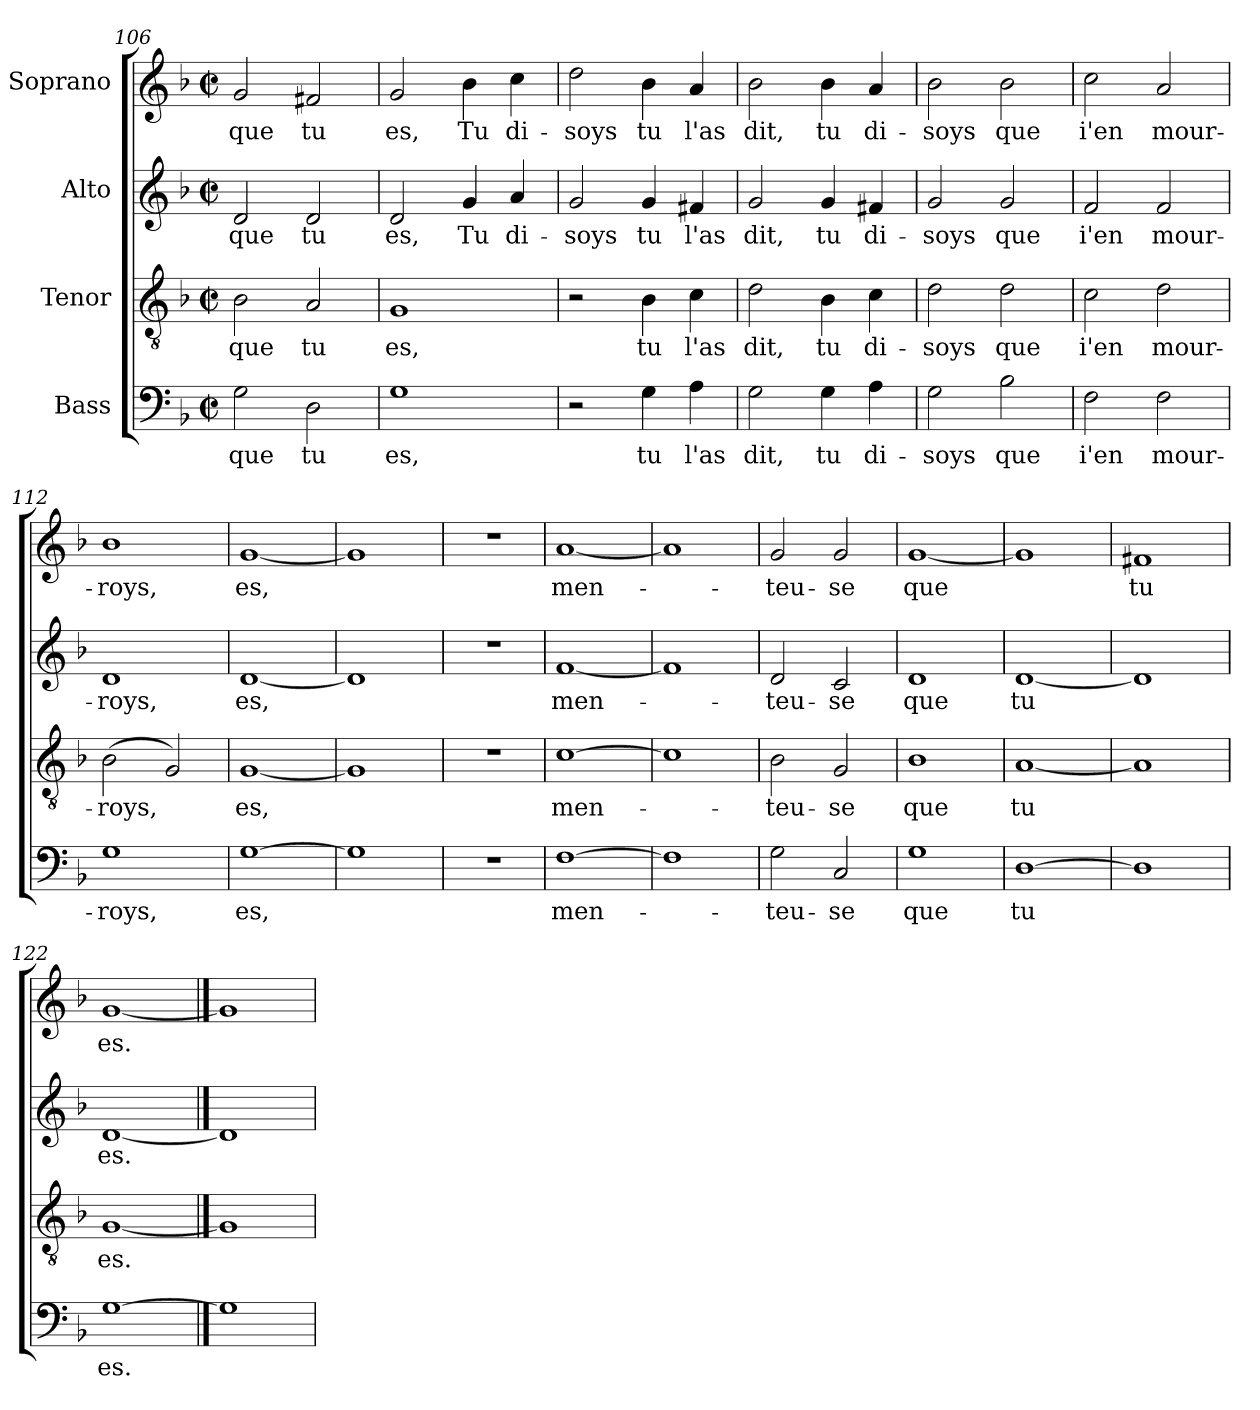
**kern	**text	**kern	**text	**kern	**text	**kern	**text
*part4	*part4	*part3	*part3	*part2	*part2	*part1	*part1
*staff4	*staff4	*staff3	*staff3	*staff2	*staff2	*staff1	*staff1
*I"Bass	*	*I"Tenor	*	*I"Alto	*	*I"Soprano	*
!!LO:LB:g=z
*clefF4	*	*clefGv2	*	*clefG2	*	*clefG2	*
*k[b-]	*	*k[b-]	*	*k[b-]	*	*k[b-]	*
*F:	*	*F:	*	*F:	*	*F:	*
*M2/2	*	*M2/2	*	*M2/2	*	*M2/2	*
*met(c|)	*	*met(c|)	*	*met(c|)	*	*met(c|)	*
=106	=106	=106	=106	=106	=106	=106	=106
2G\	que	2B-\	que	2d/	que	2g/	que
2D\	tu	2A/	tu	2d/	tu	2f#X/	tu
=107	=107	=107	=107	=107	=107	=107	=107
1G	es,	1G	es,	2d/	es,	2g/	es,
.	.	.	.	4g/	Tu	4b-\	Tu
.	.	.	.	4a/	di-	4cc\	di-
=108	=108	=108	=108	=108	=108	=108	=108
2r	.	2r	.	2g/	-soys	2dd\	-soys
4G\	tu	4B-\	tu	4g/	tu	4b-\	tu
4A\	l'as	4c\	l'as	4f#X/	l'as	4a/	l'as
=109	=109	=109	=109	=109	=109	=109	=109
2G\	dit,	2d\	dit,	2g/	dit,	2b-\	dit,
4G\	tu	4B-\	tu	4g/	tu	4b-\	tu
4A\	di-	4c\	di-	4f#X/	di-	4a/	di-
=110	=110	=110	=110	=110	=110	=110	=110
2G\	-soys	2d\	-soys	2g/	-soys	2b-\	-soys
2B-\	que	2d\	que	2g/	que	2b-\	que
=111	=111	=111	=111	=111	=111	=111	=111
2F\	i'en	2c\	i'en	2f/	i'en	2cc\	i'en
2F\	mour-	2d\	mour-	2f/	mour-	2a/	mour-
=112	=112	=112	=112	=112	=112	=112	=112
1G	-roys,	(2B-\	-roys,	1d	-roys,	1b-	-roys,
.	.	2G/)	.	.	.	.	.
!!LO:LB:g=z
=113	=113	=113	=113	=113	=113	=113	=113
[1G	es,	[1G	es,	[1d	es,	[1g	es,
=114	=114	=114	=114	=114	=114	=114	=114
1G]	.	1G]	.	1d]	.	1g]	.
=115	=115	=115	=115	=115	=115	=115	=115
1r	.	1r	.	1r	.	1r	.
=116	=116	=116	=116	=116	=116	=116	=116
[1F	men-	[1c	men-	[1f	men-	[1a	men-
=117	=117	=117	=117	=117	=117	=117	=117
1F]	.	1c]	.	1f]	.	1a]	.
=118	=118	=118	=118	=118	=118	=118	=118
2G\	-teu-	2B-\	-teu-	2d/	-teu-	2g/	-teu-
2C/	-se	2G/	-se	2c/	-se	2g/	-se
=119	=119	=119	=119	=119	=119	=119	=119
1G	que	1B-	que	1d	que	[1g	que
=120	=120	=120	=120	=120	=120	=120	=120
[1D	tu	[1A	tu	[1d	tu	1g]	.
=121	=121	=121	=121	=121	=121	=121	=121
1D]	.	1A]	.	1d]	.	1f#X	tu
=122	=122	=122	=122	=122	=122	=122	=122
[1G	es.	[1G	es.	[1d	es.	[1g	es.
==123	==123	==123	==123	==123	==123	==123	==123
1G]	.	1G]	.	1d]	.	1g]	.
=	=	=	=	=	=	=	=
*-	*-	*-	*-	*-	*-	*-	*-
